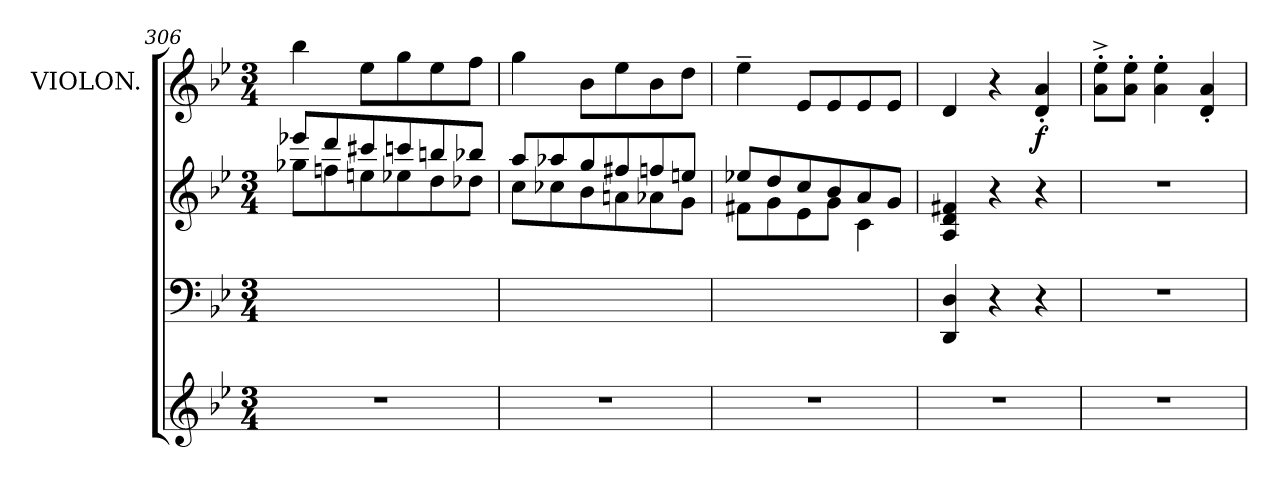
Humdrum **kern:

**kern	**kern	**kern	**kern	**dynam
*part3	*part2	*part2	*part1	*part1
*staff4	*staff3	*staff2	*staff1	*staff1
*	*	*	*I"VIOLON.	*
*clefG2	*clefF4	*clefG2	*clefG2	*
*k[b-e-]	*k[b-e-]	*k[b-e-]	*k[b-e-]	*
*B-:	*B-:	*B-:	*B-:	*
*M3/4	*M3/4	*M3/4	*M3/4	*
=306	=306	=306	=306	=306
!LO:N:vis=1	!	!	!	!
*	*	*^	*	*
2.r	2.ryy	8eee-X/L	8gg-X\L	4bb-\	.
.	.	8ddd/	8ffn\	.	.
.	.	8ccc#X/	8een\	8ee-\L	.
.	.	8cccn/	8ee-X\	8gg\	.
.	.	8bbn/	8dd\	8ee-\	.
.	.	8bb-X/J	8dd-X\J	8ff\J	.
=307	=307	=307	=307	=307	=307
!LO:N:vis=1	!	!	!	!	!
2.r	2.ryy	8aa/L	8cc\L	4gg\	.
.	.	8aa-X/	8cc-X\	.	.
.	.	8gg/	8b-\	8b-\L	.
.	.	8ff#X/	8an\	8ee-\	.
.	.	8ffn/	8a-X\	8b-\	.
.	.	8een/J	8g\J	8dd\J	.
!!LO:LB:g=z
=308	=308	=308	=308	=308	=308
!LO:N:vis=1	!	!	!	!	!
2.r	2.ryy	8ee-X/L	8f#X\L	4ee-~>\	.
.	.	8dd/	8g\	.	.
.	.	8cc/	8e-\	8e-/L	.
.	.	8b-/	8g\J	8e-/	.
.	.	8a/	4c\	8e-/	.
.	.	8g/J	.	8e-/J	.
*	*	*v	*v	*	*
=309	=309	=309	=309	=309
!LO:N:vis=1	!	!	!	!
2.r	4DD/ 4D/	4A/ 4d/ 4f#X/	4d/	.
.	4r	4r	4r	.
!	!	!	!	!LO:DY:b
.	4r	4r	4d/'< 4a/'<	f
=310	=310	=310	=310	=310
!LO:N:vis=1	!LO:N:vis=1	!LO:N:vis=1	!	!
2.r	2.r	2.r	8a\'>^> 8ee-\'>^>L	.
.	.	.	8a\'> 8ee-\'>J	.
.	.	.	4a\'> 4ee-\'>	.
.	.	.	4d/'< 4a/'<	.
=	=	=	=	=
*-	*-	*-	*-	*-
